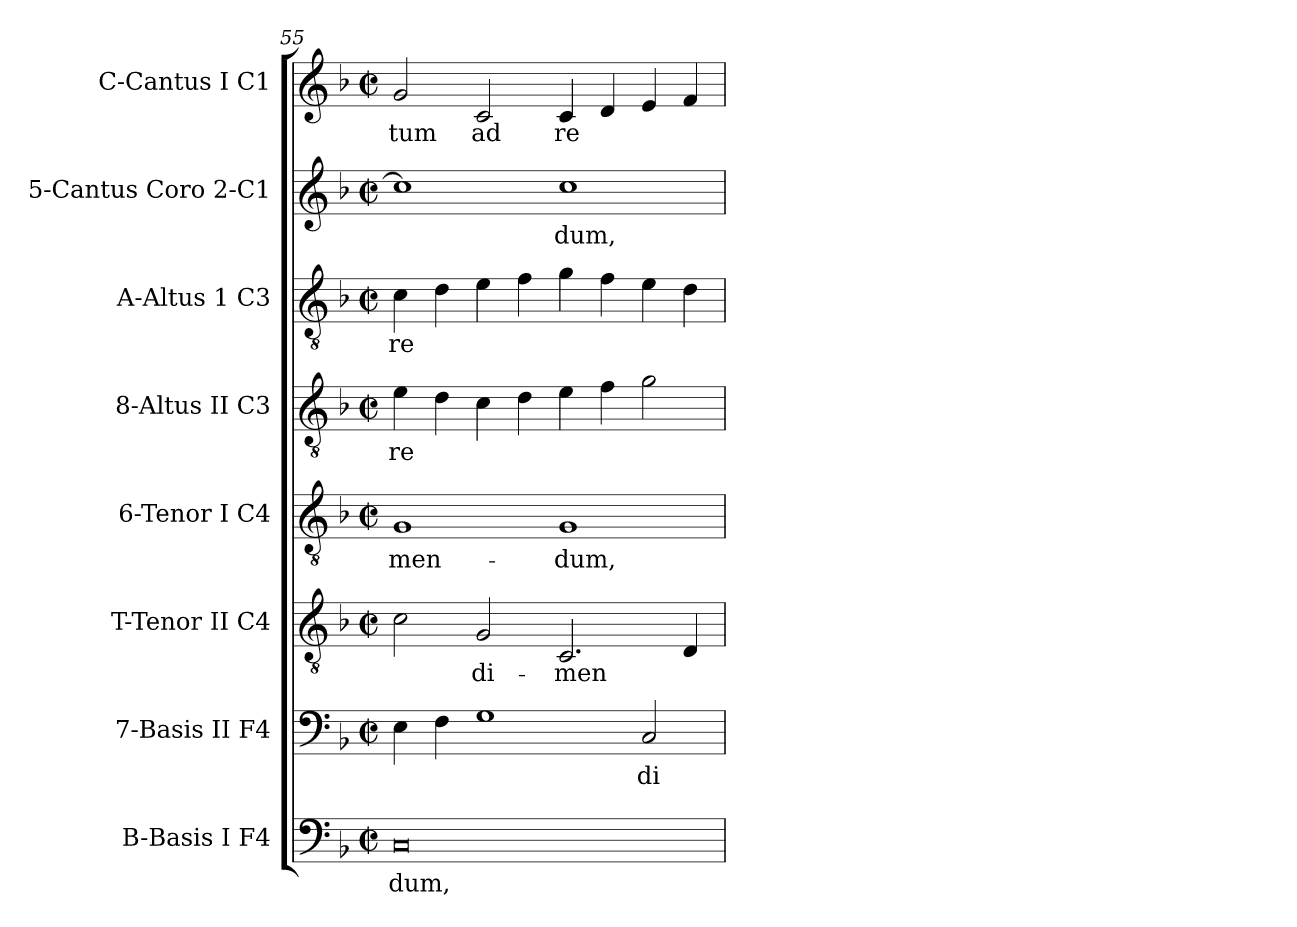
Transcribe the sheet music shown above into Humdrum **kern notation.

**kern	**text	**kern	**text	**kern	**text	**kern	**text	**kern	**text	**kern	**text	**kern	**text	**kern	**text
*part8	*part8	*part7	*part7	*part6	*part6	*part5	*part5	*part4	*part4	*part3	*part3	*part2	*part2	*part1	*part1
*staff8	*staff8	*staff7	*staff7	*staff6	*staff6	*staff5	*staff5	*staff4	*staff4	*staff3	*staff3	*staff2	*staff2	*staff1	*staff1
*I"B-Basis I  F4	*	*I"7-Basis II  F4	*	*I"T-Tenor II  C4	*	*I"6-Tenor I  C4	*	*I"8-Altus II  C3	*	*I"A-Altus 1  C3	*	*I"5-Cantus  Coro 2-C1	*	*I"C-Cantus I  C1	*
*I'B	*	*	*	*I'T	*	*	*	*	*	*I'A	*	*	*	*I'C	*
*clefF4	*	*clefF4	*	*clefGv2	*	*clefGv2	*	*clefGv2	*	*clefGv2	*	*clefG2	*	*clefG2	*
*k[b-]	*	*k[b-]	*	*k[b-]	*	*k[b-]	*	*k[b-]	*	*k[b-]	*	*k[b-]	*	*k[b-]	*
*F:	*	*F:	*	*F:	*	*F:	*	*F:	*	*F:	*	*F:	*	*F:	*
*M2/2	*	*M2/2	*	*M2/2	*	*M2/2	*	*M2/2	*	*M2/2	*	*M2/2	*	*M2/2	*
*met(c|)	*	*met(c|)	*	*met(c|)	*	*met(c|)	*	*met(c|)	*	*met(c|)	*	*met(c|)	*	*met(c|)	*
=55	=55	=55	=55	=55	=55	=55	=55	=55	=55	=55	=55	=55	=55	=55	=55
!	!LO:LY:b:cj	!	!LO:LY:b:cj	!	!LO:LY:b:cj	!	!LO:LY:b:cj	!	!LO:LY:b:cj	!	!LO:LY:b:cj	!	!LO:LY:b:cj	!	!LO:LY:b:cj
0C	-dum,	4E\	--	2c\	--	1G	-men-	4e\	re-	4c\	re-	1cc]	--	2g/	-tum
!	!	!	!LO:LY:b:cj	!	!	!	!	!	!LO:LY:b:cj	!	!LO:LY:b:cj	!	!	!	!
.	.	4F\	--	.	.	.	.	4d\	--	4d\	--	.	.	.	.
!	!	!	!LO:LY:b:cj	!	!LO:LY:b:cj	!	!	!	!LO:LY:b:cj	!	!LO:LY:b:cj	!	!	!	!LO:LY:b:cj
.	.	1G	--	2G/	-di-	.	.	4c\	--	4e\	--	.	.	2c/	ad
!	!	!	!	!	!	!	!	!	!LO:LY:b:cj	!	!LO:LY:b:cj	!	!	!	!
.	.	.	.	.	.	.	.	4d\	--	4f\	--	.	.	.	.
!	!	!	!	!	!LO:LY:b:cj	!	!LO:LY:b:cj	!	!LO:LY:b:cj	!	!LO:LY:b:cj	!	!LO:LY:b:cj	!	!LO:LY:b:cj
.	.	.	.	2.C/	-men-	1G	-dum,	4e\	--	4g\	--	1cc	-dum,	4c/	re-
!	!	!	!	!	!	!	!	!	!LO:LY:b:cj	!	!LO:LY:b:cj	!	!	!	!LO:LY:b:cj
.	.	.	.	.	.	.	.	4f\	--	4f\	--	.	.	4d/	--
!	!	!	!LO:LY:b:cj	!	!	!	!	!	!LO:LY:b:cj	!	!LO:LY:b:cj	!	!	!	!LO:LY:b:cj
.	.	2C/	-di-	.	.	.	.	2g\	--	4e\	--	.	.	4e/	--
!	!	!	!	!	!LO:LY:b:cj	!	!	!	!	!	!LO:LY:b:cj	!	!	!	!LO:LY:b:cj
.	.	.	.	4D/	--	.	.	.	.	4d\	--	.	.	4f/	--
=	=	=	=	=	=	=	=	=	=	=	=	=	=	=	=
*-	*-	*-	*-	*-	*-	*-	*-	*-	*-	*-	*-	*-	*-	*-	*-
